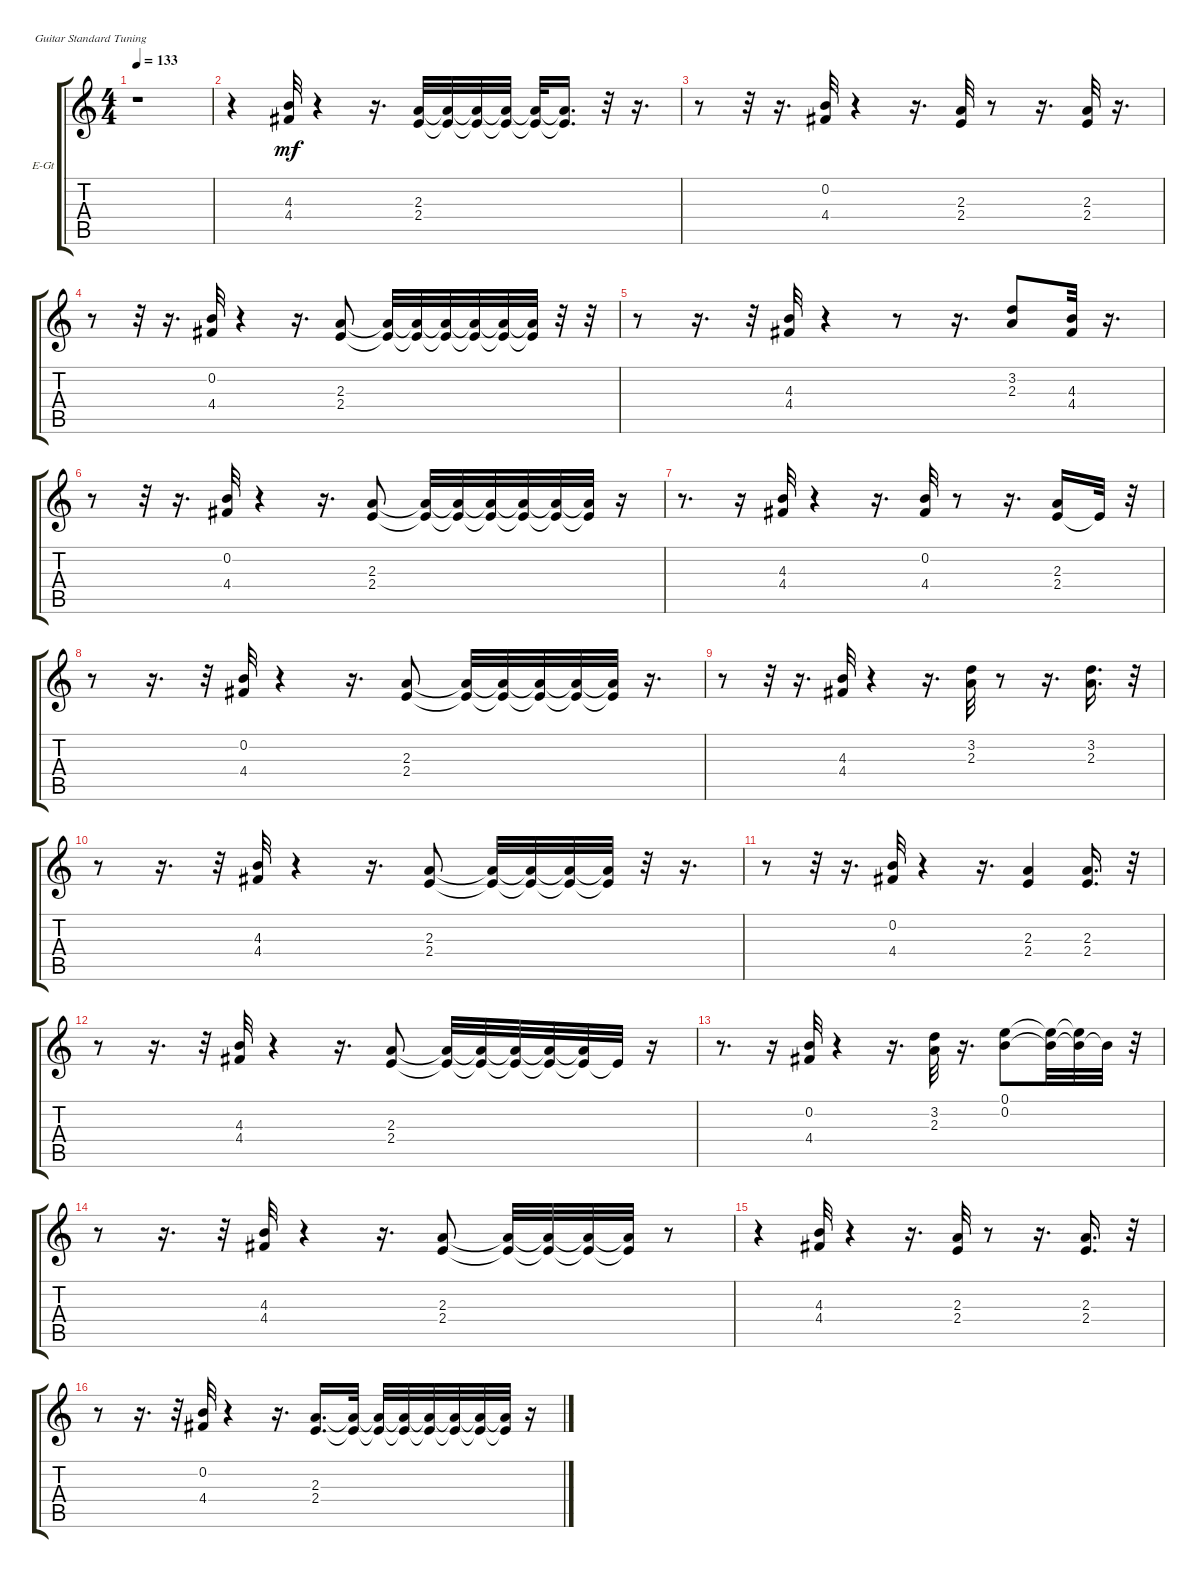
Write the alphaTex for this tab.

\defaultSystemsLayout 4
\bracketExtendMode groupsimilarinstruments
\firstSystemTrackNameOrientation horizontal
\otherSystemsTrackNameOrientation horizontal
\track ("Electric Guitar (Drive)" "E-Gt") {instrument overdrivenguitar}
\staff {score tabs}
\tuning (E4 B3 G3 D3 A2 E2)
\ts (4 4)
\tempo 133
\clef g2
\ks c
r.1{dy mf instrument overdrivenguitar} |
r.4 (4.4 4.3).32 r.4 r.16{d} (2.3 2.4).32 (2.3{t} 2.4{t}).32 (2.3{t} 2.4{t}).32 (2.3{t} 2.4{t}).32 (2.3{t} 2.4{t}).32 (2.3{t} 2.4{t}).16{d} r.32 r.16{d} |
r.8 r.32 r.16{d} (0.2 4.4).32 r.4 r.16{d} (2.3 2.4).32 r.8 r.16{d} (2.4 2.3).32 r.16{d} |
r.8 r.32 r.16{d} (0.2 4.4).32 r.4 r.16{d} (2.3 2.4).8 (2.3{t} 2.4{t}).32 (2.3{t} 2.4{t}).32 (2.3{t} 2.4{t}).32 (2.3{t} 2.4{t}).32 (2.3{t} 2.4{t}).32 (2.3{t} 2.4{t}).32 r.32 r.32 |
r.8 r.16{d} r.32 (4.4 4.3).32 r.4 r.8 r.16{d} (2.3 3.2).8 (4.4 4.3).32 r.16{d} |
r.8 r.32 r.16{d} (0.2 4.4).32 r.4 r.16{d} (2.4 2.3).8 (2.4{t} 2.3{t}).32 (2.4{t} 2.3{t}).32 (2.4{t} 2.3{t}).32 (2.4{t} 2.3{t}).32 (2.4{t} 2.3{t}).32 (2.4{t} 2.3{t}).32 r.16 |
r.8{d} r.16 (4.4 4.3).32 r.4 r.16{d} (0.2 4.4).32 r.8 r.16{d} (2.3 2.4).16 2.4{t}.32 r.32 |
r.8 r.16{d} r.32 (0.2 4.4).32 r.4 r.16{d} (2.3 2.4).8 (2.3{t} 2.4{t}).32 (2.3{t} 2.4{t}).32 (2.3{t} 2.4{t}).32 (2.3{t} 2.4{t}).32 (2.3{t} 2.4{t}).32 r.16{d} |
r.8 r.32 r.16{d} (4.4 4.3).32 r.4 r.16{d} (3.2 2.3).32 r.8 r.16{d} (2.3 3.2).16{d} r.32 |
r.8 r.16{d} r.32 (4.4 4.3).32 r.4 r.16{d} (2.4 2.3).8 (2.4{t} 2.3{t}).32 (2.4{t} 2.3{t}).32 (2.4{t} 2.3{t}).32 (2.4{t} 2.3{t}).32 r.32 r.16{d} |
r.8 r.32 r.16{d} (0.2 4.4).32 r.4 r.16{d} (2.4 2.3).4 (2.3 2.4).16{d} r.32 |
r.8 r.16{d} r.32 (4.4 4.3).32 r.4 r.16{d} (2.3 2.4).8 (2.3{t} 2.4{t}).32 (2.3{t} 2.4{t}).32 (2.3{t} 2.4{t}).32 (2.3{t} 2.4{t}).32 (2.3{t} 2.4{t}).32 2.4{t}.32 r.16 |
r.8{d} r.16 (0.2 4.4).32 r.4 r.16{d} (3.2 2.3).32 r.16{d} (0.2 0.1).8 (0.2{t} 0.1{t}).32 (0.2{t} 0.1{t}).32 0.2{t}.32 r.32 |
r.8 r.16{d} r.32 (4.4 4.3).32 r.4 r.16{d} (2.3 2.4).8 (2.3{t} 2.4{t}).32 (2.3{t} 2.4{t}).32 (2.3{t} 2.4{t}).32 (2.3{t} 2.4{t}).32 r.8 |
r.4 (4.4 4.3).32 r.4 r.16{d} (2.3 2.4).32 r.8 r.16{d} (2.4 2.3).16{d} r.32 |
r.8 r.16{d} r.32 (0.2 4.4).32 r.4 r.16{d} (2.4 2.3).16{d} (2.4{t} 2.3{t}).32 (2.4{t} 2.3{t}).32 (2.4{t} 2.3{t}).32 (2.4{t} 2.3{t}).32 (2.4{t} 2.3{t}).32 (2.4{t} 2.3{t}).32 (2.4{t} 2.3{t}).32 r.16
